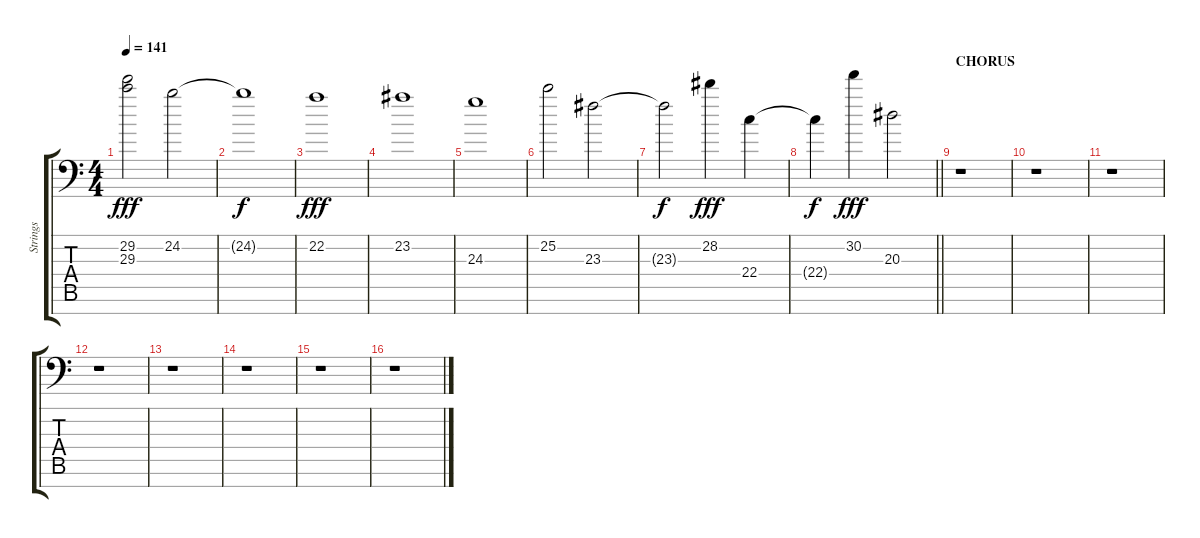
\track ("Strings" "Strings") {instrument stringensemble2}
\staff {score tabs}
\tuning (C8 B3 G3 D3 A2 E2 C-1) {hide}
\ts (4 4)
\tempo 141
\clef f4
\ks c
(29.2 29.3).2{dy fff} 24.2.2 |
24.2{t}.1{dy f} |
22.2.1{dy fff} |
23.2.1 |
24.3.1 |
25.2.2 23.3.2 |
23.3{t}.2{dy f} 28.2.4{dy fff} 22.4.4 |
\barLineRight lightlight
22.4{t}.4{dy f} 30.2.4{dy fff} 20.3.2 |
\section ("" "CHORUS")
r.1 |
r.1 |
r.1 |
r.1 |
r.1 |
r.1 |
r.1 |
r.1
